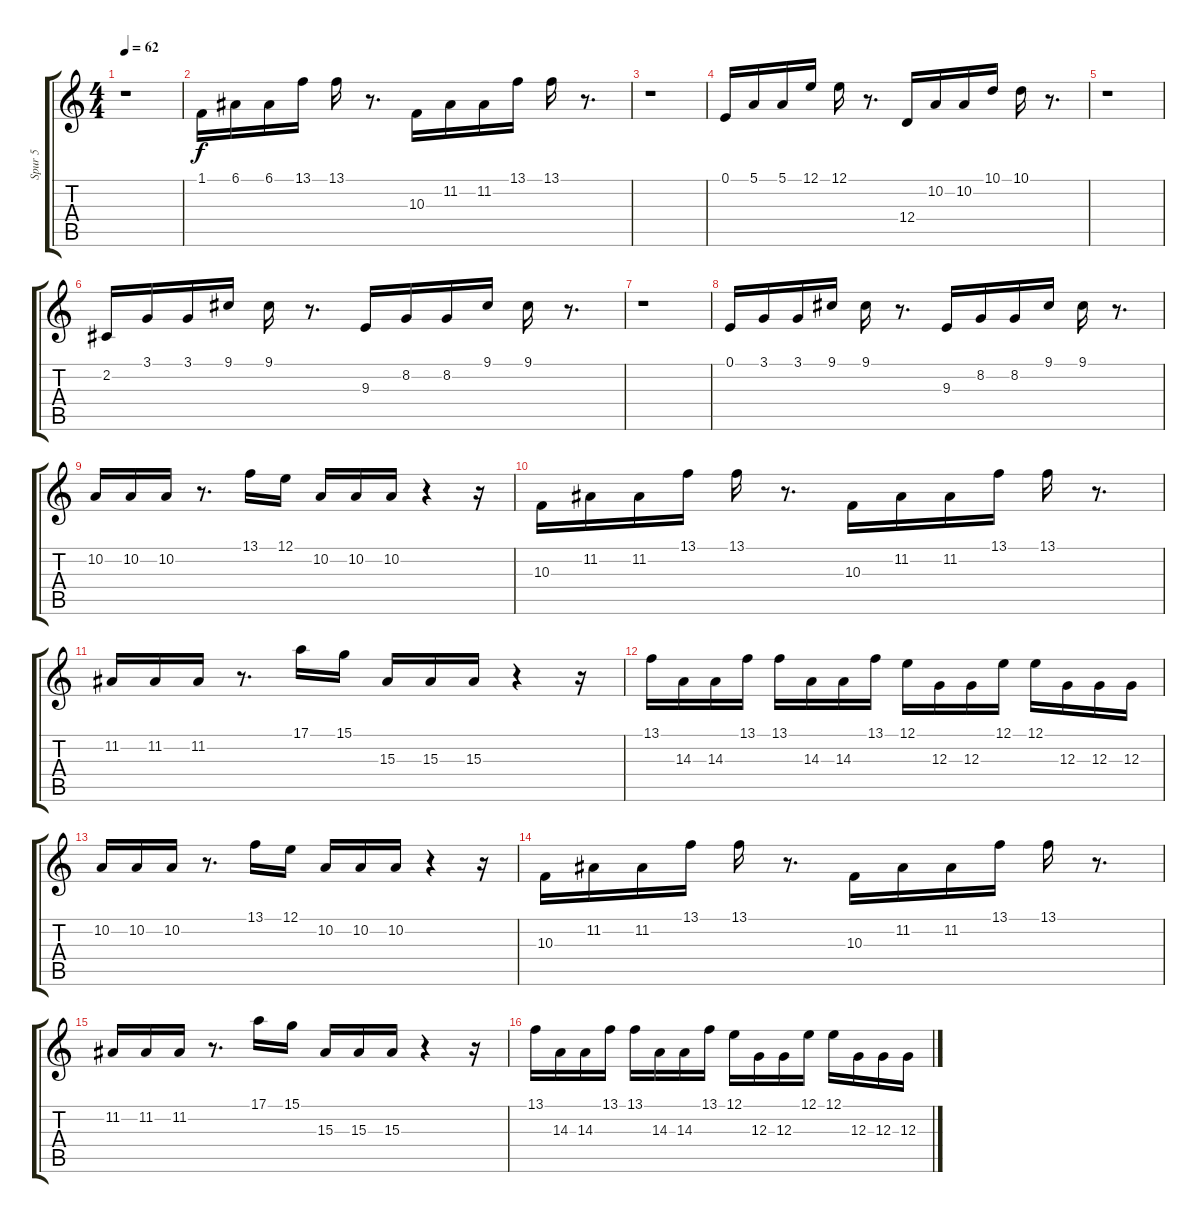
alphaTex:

\track ("Spur 5" "Spur 5") {instrument stringensemble1}
\staff {score tabs}
\tuning (E4 B3 G3 D3 A2 E2) {hide}
\ts (4 4)
\tempo 62
\clef g2
\ks c
r.1{dy f} |
1.1.16 6.1.16 6.1.16 13.1.16 13.1.16 r.8{d} 10.3.16 11.2.16 11.2.16 13.1.16 13.1.16 r.8{d} |
r.1 |
0.1.16 5.1.16 5.1.16 12.1.16 12.1.16 r.8{d} 12.4.16 10.2.16 10.2.16 10.1.16 10.1.16 r.8{d} |
r.1 |
2.2.16 3.1.16 3.1.16 9.1.16 9.1.16 r.8{d} 9.3.16 8.2.16 8.2.16 9.1.16 9.1.16 r.8{d} |
r.1 |
0.1.16 3.1.16 3.1.16 9.1.16 9.1.16 r.8{d} 9.3.16 8.2.16 8.2.16 9.1.16 9.1.16 r.8{d} |
10.2.16 10.2.16 10.2.16 r.8{d} 13.1.16 12.1.16 10.2.16 10.2.16 10.2.16 r.4 r.16 |
10.3.16 11.2.16 11.2.16 13.1.16 13.1.16 r.8{d} 10.3.16 11.2.16 11.2.16 13.1.16 13.1.16 r.8{d} |
11.2.16 11.2.16 11.2.16 r.8{d} 17.1.16 15.1.16 15.3.16 15.3.16 15.3.16 r.4 r.16 |
13.1.16 14.3.16 14.3.16 13.1.16 13.1.16 14.3.16 14.3.16 13.1.16 12.1.16 12.3.16 12.3.16 12.1.16 12.1.16 12.3.16 12.3.16 12.3.16 |
10.2.16 10.2.16 10.2.16 r.8{d} 13.1.16 12.1.16 10.2.16 10.2.16 10.2.16 r.4 r.16 |
10.3.16 11.2.16 11.2.16 13.1.16 13.1.16 r.8{d} 10.3.16 11.2.16 11.2.16 13.1.16 13.1.16 r.8{d} |
11.2.16 11.2.16 11.2.16 r.8{d} 17.1.16 15.1.16 15.3.16 15.3.16 15.3.16 r.4 r.16 |
13.1.16 14.3.16 14.3.16 13.1.16 13.1.16 14.3.16 14.3.16 13.1.16 12.1.16 12.3.16 12.3.16 12.1.16 12.1.16 12.3.16 12.3.16 12.3.16
